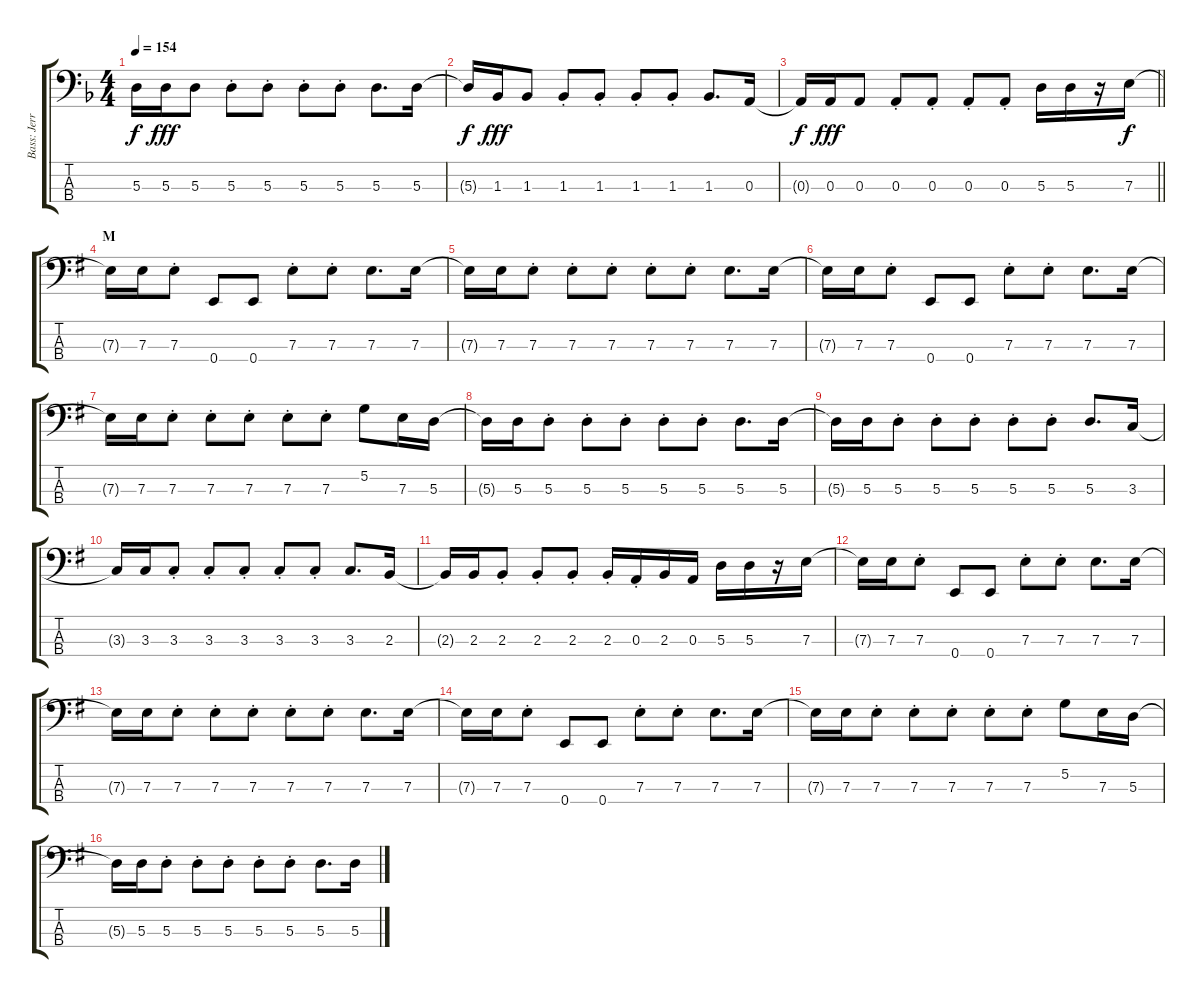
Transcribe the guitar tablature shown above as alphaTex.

\track ("Bass: Jerry" "Bass: Jerr") {instrument electricbassfinger}
\staff {score tabs}
\tuning (G2 D2 A1 E1) {hide}
\ts (4 4)
\tempo 154
\clef f4
\ks f
5.3{t}.16{dy f} 5.3.16{dy fff} 5.3.8 5.3{st}.8 5.3{st}.8 5.3{st}.8 5.3{st}.8 5.3.8{d} 5.3.16 |
5.3{t}.16{dy f} 1.3.16{dy fff} 1.3.8 1.3{st}.8 1.3{st}.8 1.3{st}.8 1.3{st}.8 1.3.8{d} 0.3.16 |
\barLineRight lightlight
0.3{t}.16{dy f} 0.3.16{dy fff} 0.3.8 0.3{st}.8 0.3{st}.8 0.3{st}.8 0.3{st}.8 5.3.16 5.3.16 r.16 7.3.16{dy f} |
\section ("" "M")
\ks g
7.3{t}.16 7.3.16 7.3{st}.8 0.4.8 0.4.8 7.3{st}.8 7.3{st}.8 7.3.8{d} 7.3.16 |
7.3{t}.16 7.3.16 7.3{st}.8 7.3{st}.8 7.3{st}.8 7.3{st}.8 7.3{st}.8 7.3.8{d} 7.3.16 |
7.3{t}.16 7.3.16 7.3{st}.8 0.4.8 0.4.8 7.3{st}.8 7.3{st}.8 7.3.8{d} 7.3.16 |
7.3{t}.16 7.3.16 7.3{st}.8 7.3{st}.8 7.3{st}.8 7.3{st}.8 7.3{st}.8 5.2.8 7.3.16 5.3.16 |
5.3{t}.16 5.3.16 5.3{st}.8 5.3{st}.8 5.3{st}.8 5.3{st}.8 5.3{st}.8 5.3.8{d} 5.3.16 |
5.3{t}.16 5.3.16 5.3{st}.8 5.3{st}.8 5.3{st}.8 5.3{st}.8 5.3{st}.8 5.3.8{d} 3.3.16 |
3.3{t}.16 3.3.16 3.3{st}.8 3.3{st}.8 3.3{st}.8 3.3{st}.8 3.3{st}.8 3.3.8{d} 2.3.16 |
2.3{t}.16 2.3.16 2.3{st}.8 2.3{st}.8 2.3{st}.8 2.3{st}.16 0.3{st}.16 2.3.16 0.3.16 5.3.16 5.3.16 r.16 7.3.16 |
7.3{t}.16 7.3.16 7.3{st}.8 0.4.8 0.4.8 7.3{st}.8 7.3{st}.8 7.3.8{d} 7.3.16 |
7.3{t}.16 7.3.16 7.3{st}.8 7.3{st}.8 7.3{st}.8 7.3{st}.8 7.3{st}.8 7.3.8{d} 7.3.16 |
7.3{t}.16 7.3.16 7.3{st}.8 0.4.8 0.4.8 7.3{st}.8 7.3{st}.8 7.3.8{d} 7.3.16 |
7.3{t}.16 7.3.16 7.3{st}.8 7.3{st}.8 7.3{st}.8 7.3{st}.8 7.3{st}.8 5.2.8 7.3.16 5.3.16 |
5.3{t}.16 5.3.16 5.3{st}.8 5.3{st}.8 5.3{st}.8 5.3{st}.8 5.3{st}.8 5.3.8{d} 5.3.16
